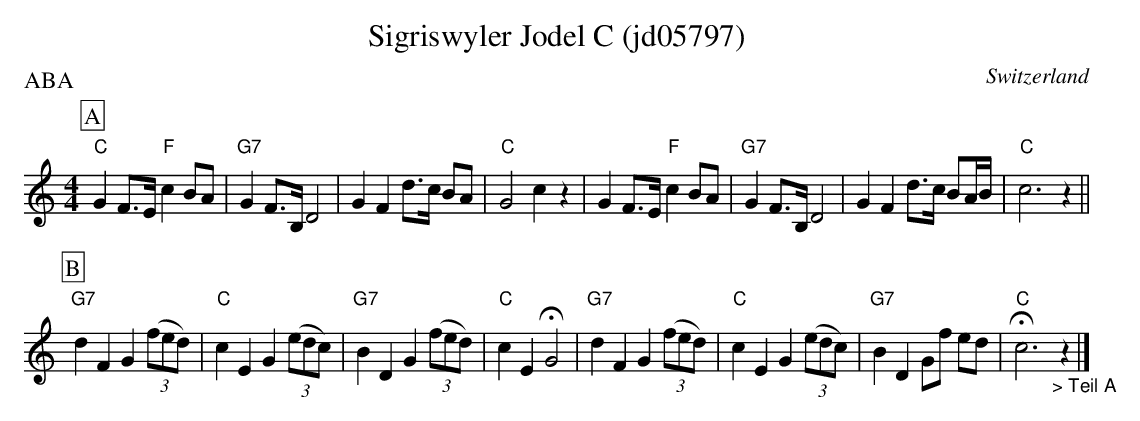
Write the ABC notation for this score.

X:1
T: Sigriswyler Jodel C (jd05797)
O:Switzerland
M:4/4
L:1/8
P:ABA
K:C major
[P:A] "C"G2 F>E "F"c2 BA | "G7"G2 F>B, D4 | G2F2 d>c BA | "C"G4c2z2 |\
         G2 F>E "F"c2 BA | "G7"G2 F>B, D4 | G2F2 d>c BA/B/ | "C"c6z2 || [L:1/4]
[P:B] "G7"dFG ((3f/e/d/) | "C"cEG ((3e/d/c/) | "G7"BDG ((3f/e/d/) | "C"cEHG2 |\
      "G7"dFG ((3f/e/d/) | "C"cEG ((3e/d/c/) | "G7"BD G/f/ e/d/ | "C"Hc3"_> Teil A" z |]
